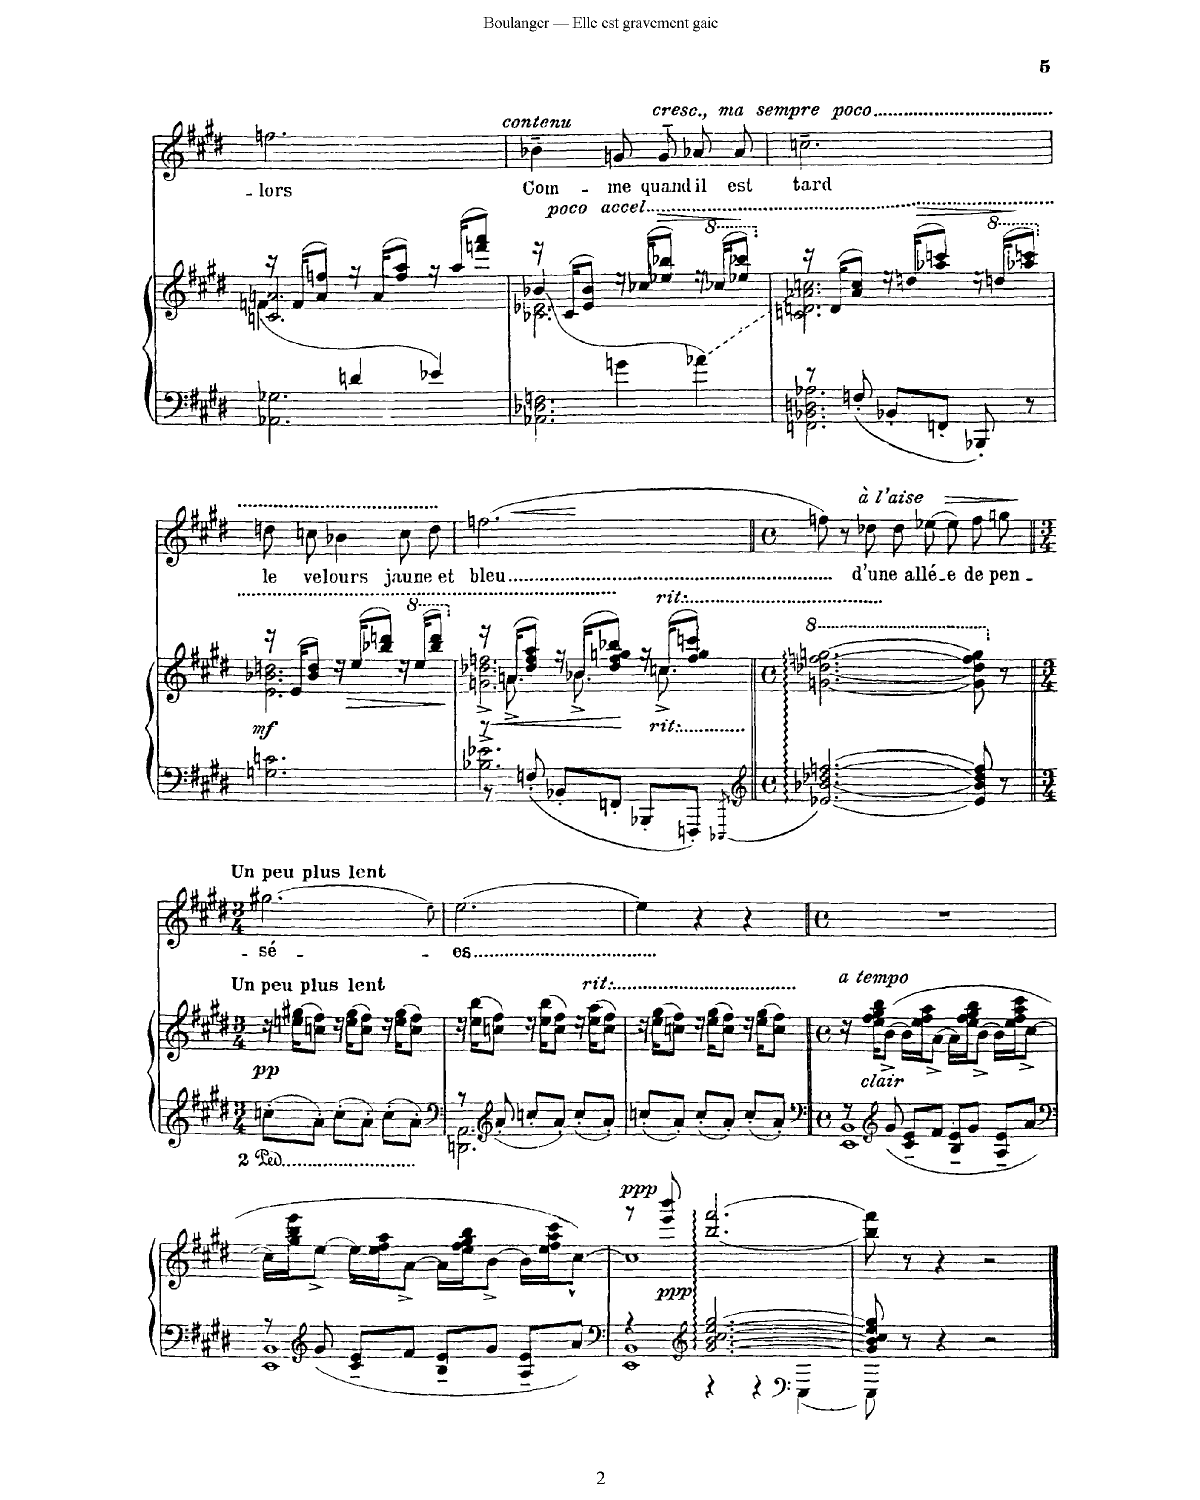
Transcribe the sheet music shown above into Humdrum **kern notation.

**kern	**kern	**dynam	**kern	**text	**dynam
*part2	*part2	*part2	*part1	*part1	*part1
*staff3	*staff2	*staff2/3	*staff1	*staff1	*staff1
*I"Piano	*	*	*I"Chant            Voice	*	*
*I'Pno	*	*	*	*	*
*clefF4	*clefG2	*	*clefG2	*	*
*k[f#c#g#d#]	*k[f#c#g#d#]	*	*k[f#c#g#d#]	*	*
*M3/4	*M3/4	*	*M3/4	*	*
=17	=17	=17	=17	=17	=17
*^	*^	*	*	*	*
*	*	*	*^	*	*	*	*
4ryy	2.AA-X\ 2.G-X\	16r	(2.cn/ 2.an/	4fn\	.	2.ffn\	-- lors	.
.	.	(16f/KL	.	.	.	.	.	.
.	.	8a/ 8ffn/J)	.	.	.	.	.	.
4dn/	.	16r	.	2ryy	.	.	.	.
.	.	(16a/KL	.	.	.	.	.	.
.	.	8ff/ 8aa/J)	.	.	.	.	.	.
4e-X/)	.	16r	.	.	.	.	.	.
.	.	(16aa/KL	.	.	.	.	.	.
.	.	8fffn/ 8aaa/J)	.	.	.	.	.	.
=18	=18	=18	=18	=18	=18	=18	=18	=18
!	!	!	!	!	!	!LO:TX:i:t=contenu	!	!
4ryy	2.AA-X\ 2.D-X\ 2.Fn\	16r	2.c-X\ 2.e-X\	(4b-X/	.	4b-X~\	Com-	.
!	!	!LO:TX:a:t=poco accel.	!	!	!	!	!	!
.	.	(16c-/KL	.	.	.	.	.	.
.	.	8e-X/ 8b-/J)	.	.	.	.	.	.
4gn\	.	16r	.	2ryy	.	8gn/L	-me	.
!	!	!	!	!	!LO:HP:b	!	!	!
.	.	(>16cc-X/KL	.	.	>	.	.	.
!	!	!	!	!	!	!LO:TX:a:i:t=cresc., ma sempre poco	!	!
.	.	8ee-X/ 8bb-X/J)	.	.	.	8g~>/J	quand	.
4a-X\)	.	16r	.	.	.	8a-X/L	il	.
*	*	*8va	*	*	*	*	*	*
.	.	(<16ccc-X/KL	.	.	.	.	.	.
.	.	8eee-X/ 8bbb-X/J)	.	.	]	8a-/J	est	.
*	*	*v	*v	*v	*	*	*	*
=19	=19	=19	=19	=19	=19	=19
*	*	*X8va	*	*	*	*
*	*	*^	*	*	*	*
8r	2.FFn\ 2.BB-X\ 2.Dn\ 2.A-X\	16r	2.cn\ 2.dn\ 2.a-X\ 2.ccn\	.	2.ccn~\	tard	.
.	.	(16d/KL	.	.	.	.	.
8Fn'</	.	8a-/ 8cc/J)	.	.	.	.	.
8BB-X'</L	.	16r	.	.	.	.	.
!	!	!	!	!LO:HP:b	!	!	!
.	.	(>16ddn/KL	.	>	.	.	.
8FFn'</J	.	8aa-X/ 8cccn/J)	.	.	.	.	.
8BBB-X'</	.	16r	.	.	.	.	.
*	*	*8va	*	*	*	*	*
.	.	(<16dddn/KL	.	.	.	.	.
8r	.	8aaa-X/ 8ccccn/J)	.	]	.	.	.
*v	*v	*	*	*	*	*	*
=20	=20	=20	=20	=20	=20	=20
*	*X8va	*	*	*	*	*
!	!	!	!LO:DY:b	!	!	!
2.Gn\ 2.cn\	16r	2.e\ 2.b-X\ 2.ddn\	mf	8ddn\L	le	.
.	(16e/KL	.	.	.	.	.
.	8b-/ 8dd/J)	.	.	8ccn\J	ve-	.
.	16r	.	.	4b-X\	-lours	.
!	!	!	!LO:HP:b	!	!	!
.	(16ee/KL	.	>	.	.	.
.	8bb-X/ 8dddn/J)	.	.	.	.	.
.	16r	.	.	8cc\L	jaune	.
*	*8va	*	*	*	*	*
.	(16eee/KL	.	.	.	.	.
.	8bbb-/ 8dddd/J)	.	]	8dd\J	et	.
*	*v	*v	*	*	*	*
=21	=21	=21	=21	=21	=21
*^	*	*	*	*	*
*	*^	*	*	*	*	*
*	*	*	*X8va	*	*	*	*
!	!	!	!	!LO:HP:b	!	!	!
*	*	*	*^	*	*	*	*
*	*	*	*	*^	*	*	*	*
2.B-X\^> 2.e-X\^>	8r	8...ryy	16r	2.gn\^ 2.dd-X\^ 2.ffn\^	16ryy	<	[2.ffn\	bleu	.
.	.	.	(16an/KL	.	8.a^\	.	.	.	.
.	8Fn'</	.	8dd-/ 8ff/ 8aa/J)	.	.	.	.	.	.
*	*v	*v	*	*	*	*	*	*	*
.	8BB-X'</L	16r	.	16ryy	.	.	.	.
.	.	(16b-X/KL	.	8.b-^\	.	.	.	.
.	8FFn'</J	8dd-/ 8ff/ 8ggn/ 8bb-X/J)	.	.	.	.	.	.
.	8BBB-X'</L	16r	.	16ryy	[	.	.	.
!	!	!LO:TX:a:t=rit.	!	!	!	!	!	!
.	.	(16ccn/KL	.	8.cc^\	.	.	.	.
.	8FFFn'</J	8ff/ 8gg/ 8cccn/J)	.	.	.	.	.	.
*	*^	*	*	*	*	*	*	*
.	.	8qEEE-X/	.	.	.	.	.	.	.
.	.	64DDD#	.	.	.	.	.	.	.
*v	*v	*v	*	*	*	*	*	*	*
*	*v	*v	*v	*	*	*	*
=22||	=22||	=22||	=22||	=22||	=22||
*clefG2	*	*	*	*	*
*M4/4	*M4/4	*	*M4/4	*	*
*met(c)	*met(c)	*	*met(c)	*	*
*^	*	*	*	*	*
*	*	*8va	*	*	*	*
[<2.e/ [<2.b-X/ [2.dd-X/ [2.ffn/	2.e-X/	[2.ggn\ [<2.ddd-X\ [>2.fffn\ [2.gggn\	.	8ffn\]	.	.
.	.	.	.	8r	.	.
!	!	!	!	!LO:TX:i:t=à l'aise	!	!
.	.	.	.	8dd-X\L	d'une	.
.	.	.	.	8dd-\J	al-	.
.	.	.	.	[8ee-X\L	-lé-	.
!	!	!	!	!	!	!LO:HP:b
.	.	.	.	8ee-\J]	-e	>
8e\] 8b-\] 8dd-\] 8ff\]	8ryy	8gg\] 8ddd-\] 8fff\] 8ggg\]	.	8ff\L	de	.
8r	8r	8r	.	8ggn\J	pen-	.
*v	*v	*	*	*	*	*
.	.	.	.	.	]
=23||	=23||	=23||	=23||	=23||	=23||
*M3/4	*M3/4	*	*M3/4	*	*
*	*X8va	*	*	*	*
!	!	!	!LO:TX:a:B:t=Un peu plus lent	!	!
!	!LO:TX:a:B:t=Un peu plus lent	!	!	!	!
!	!	!LO:DY:b	!	!	!
8ccn'\L	16r	pp	(2.gg#X\	-- sé-	.
.	(16een\ 16gg#X\KL	.	.	.	.
8a'\J	8ccn\ 8ff#\J)	.	.	.	.
8cc'\L	16r	.	.	.	.
.	(16ee\ 16gg#\KL	.	.	.	.
8a'\J	8cc\ 8ff#\J)	.	.	.	.
8cc'\L	16r	.	.	.	.
.	(16ee\ 16gg#\KL	.	.	.	.
8a'\J	8cc\ 8ff#\J)	.	.	.	.
.	.	.	8qee\)	.	.
=24	=24	=24	=24	=24	=24
*clefF4	*	*	*	*	*
*^	*	*	*	*	*
8r	2.DDn\ 2.AA\	16r	.	[2.ee\	-es	.
.	.	(16ee\ 16bb\KL	.	.	.	.
*clefG2	*	*	*	*	*	*
8a'</	.	8ccn\ 8ff#\J)	.	.	.	.
8ccn'</L	.	16r	.	.	.	.
.	.	(16ee\ 16bb\KL	.	.	.	.
8a'</J	.	8cc\ 8ff#\J)	.	.	.	.
8cc'</L	.	16r	.	.	.	.
!	!	!LO:TX:a:t=rit.	!	!	!	!
.	.	(16ee\ 16aa\KL	.	.	.	.
8a'</J	.	8cc\ 8ff#\J)	.	.	.	.
*v	*v	*	*	*	*	*
=25	=25	=25	=25	=25	=25
8ccn'\L	16r	.	4ee\]	.	.
.	(16ee\ 16gg#\KL	.	.	.	.
8a'\J	8ccn\ 8ff#\J)	.	.	.	.
8cc'\L	16r	.	4r	.	.
.	(16ee\ 16gg#\KL	.	.	.	.
8a'\J	8cc\ 8ff#\J)	.	.	.	.
8cc'\L	16r	.	4r	.	.
.	(16ee\ 16gg#\KL	.	.	.	.
8a'\J	8cc\ 8ff#\J)	.	.	.	.
=26||	=26||	=26||	=26||	=26||	=26||
*clefF4	*	*	*	*	*
*M4/4	*M4/4	*	*M4/4	*	*
*met(c)	*met(c)	*	*met(c)	*	*
*^	*	*	*	*	*
!	!	!LO:TX:a:i:t=a tempo	!	!	!	!
8r	1EE 1BB	16r	.	1r	.	.
!	!	!LO:TX:i:t=clair	!	!	!	!
.	.	(16ee\ 16ff#\ 16gg#\ 16bb\KL	.	.	.	.
*clefG2	*	*	*	*	*	*
8g#/	.	[8b^<\J	.	.	.	.
8c#/~< 8e/~<L	.	16b\LL]	.	.	.	.
.	.	16ee\ 16ff#\ 16aa\J	.	.	.	.
8f#/J	.	[8a^<\J	.	.	.	.
8B/~< 8e/~<L	.	16a\LL]	.	.	.	.
.	.	16ee\ 16ff#\ 16gg#\ 16bb\J	.	.	.	.
8g#/J	.	[8b^<\J	.	.	.	.
8A/~< 8e/~<L	.	16b\LL]	.	.	.	.
.	.	16ee\ 16ff#\ 16aa\ 16ccc#\J	.	.	.	.
8a/J	.	[8cc#^<\J	.	.	.	.
=27	=27	=27	=27	=27	=27	=27
*clefF4	*	*	*	*	*	*
8r	1EE 1BB	16cc#\LL]	.	1r	.	.
.	.	16gg#\ 16bb\ 16eee\J	.	.	.	.
*clefG2	*	*	*	*	*	*
8g#/	.	[8ee^<\J	.	.	.	.
8c#/~< 8e/~<L	.	16ee\LL]	.	.	.	.
.	.	16ee\ 16ff#\ 16aa\J	.	.	.	.
8g#/J	.	[8a^<\J	.	.	.	.
8B/~< 8e/~<L	.	16a\LL]	.	.	.	.
.	.	16ee\ 16ff#\ 16gg#\ 16bb\J	.	.	.	.
8f#/J	.	[8b^<\J	.	.	.	.
8A/~< 8e/~<L	.	16b\LL]	.	.	.	.
.	.	16ee\ 16ff#\ 16aa\ 16ccc#\J	.	.	.	.
8a/J	.	[>8cc#^^\J)	.	.	.	.
*v	*v	*	*	*	*	*
=28	=28	=28	=28	=28	=28
*clefF4	*	*	*	*	*
*^	*^	*	*	*	*
*	*^	*	*	*	*	*	*
4r	1EE 1BB	4ryy	1cc#]	8r	.	1r	.	.
!	!	!	!	!	!LO:DY:b	!	!	!
.	.	.	.	8eee/ 8bbb/	ppp	.	.	.
*clefG2	*	*	*	*	*	*	*	*
!	!	!	!	!	!LO:DY:b=2	!	!	!
[2.g#/ [2.b/ [2.cc#/ [2.ee/ [2.gg#/	.	4r	.	[<2.bb/ [2.fff#/	ppp	.	.	.
.	.	4r	.	.	.	.	.	.
*clefF4	*	*	*	*	*	*	*	*
.	.	[4EEE\	.	.	.	.	.	.
*	*v	*v	*	*	*	*	*	*
*	*	*v	*v	*	*	*	*
=29	=29	=29	=29	=29	=29	=29
8g#/] 8b/] 8cc#/] 8ee/] 8gg#/]	8EEE\]	8bb\] 8fff#\]	.	1r	.	.
8r	2..ryy	8r	.	.	.	.
4r	.	4r	.	.	.	.
2r	.	2r	.	.	.	.
*v	*v	*	*	*	*	*
==	==	==	==	==	==
*-	*-	*-	*-	*-	*-
